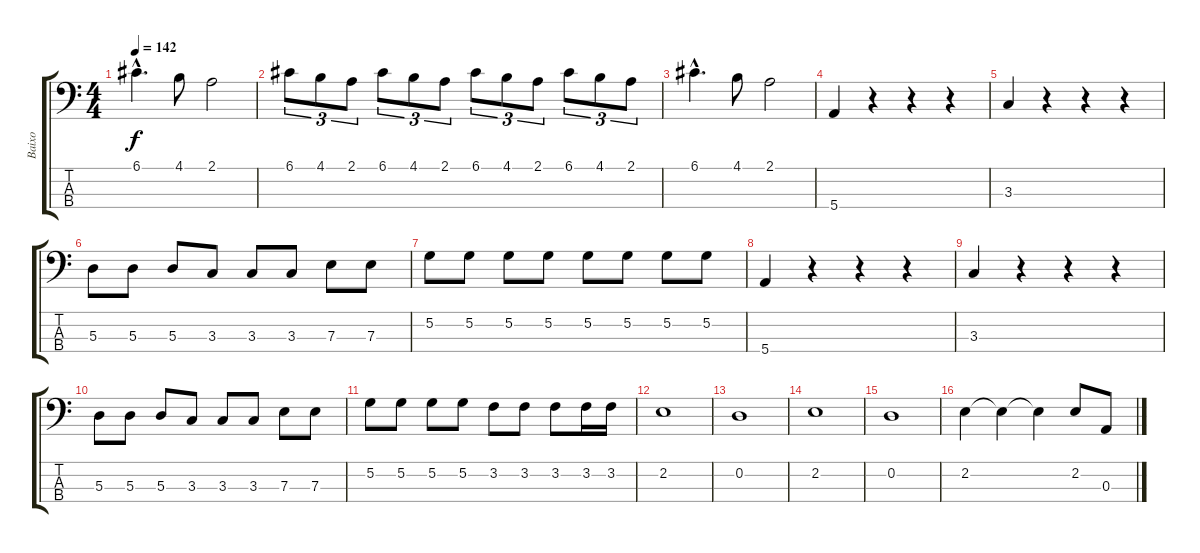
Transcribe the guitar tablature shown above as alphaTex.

\track ("Baixo" "Baixo") {instrument electricbasspick}
\staff {score tabs}
\tuning (G2 D2 A1 E1) {hide}
\ts (4 4)
\tempo 142
\clef f4
\ks c
6.1{hac}.4{d dy f} 4.1.8 2.1.2 |
6.1.8{tu (3 2)} 4.1.8{tu (3 2)} 2.1.8{tu (3 2)} 6.1.8{tu (3 2)} 4.1.8{tu (3 2)} 2.1.8{tu (3 2)} 6.1.8{tu (3 2)} 4.1.8{tu (3 2)} 2.1.8{tu (3 2)} 6.1.8{tu (3 2)} 4.1.8{tu (3 2)} 2.1.8{tu (3 2)} |
6.1{hac}.4{d} 4.1.8 2.1.2 |
5.4.4 r.4 r.4 r.4 |
3.3.4 r.4 r.4 r.4 |
5.3.8 5.3.8 5.3.8 3.3.8 3.3.8 3.3.8 7.3.8 7.3.8 |
5.2.8 5.2.8 5.2.8 5.2.8 5.2.8 5.2.8 5.2.8 5.2.8 |
5.4.4 r.4 r.4 r.4 |
3.3.4 r.4 r.4 r.4 |
5.3.8 5.3.8 5.3.8 3.3.8 3.3.8 3.3.8 7.3.8 7.3.8 |
5.2.8 5.2.8 5.2.8 5.2.8 3.2.8 3.2.8 3.2.8 3.2.16 3.2.16 |
2.2.1 |
0.2.1 |
2.2.1 |
0.2.1 |
2.2.4 2.2{t}.4 2.2{t}.4 2.2.8 0.3.8
